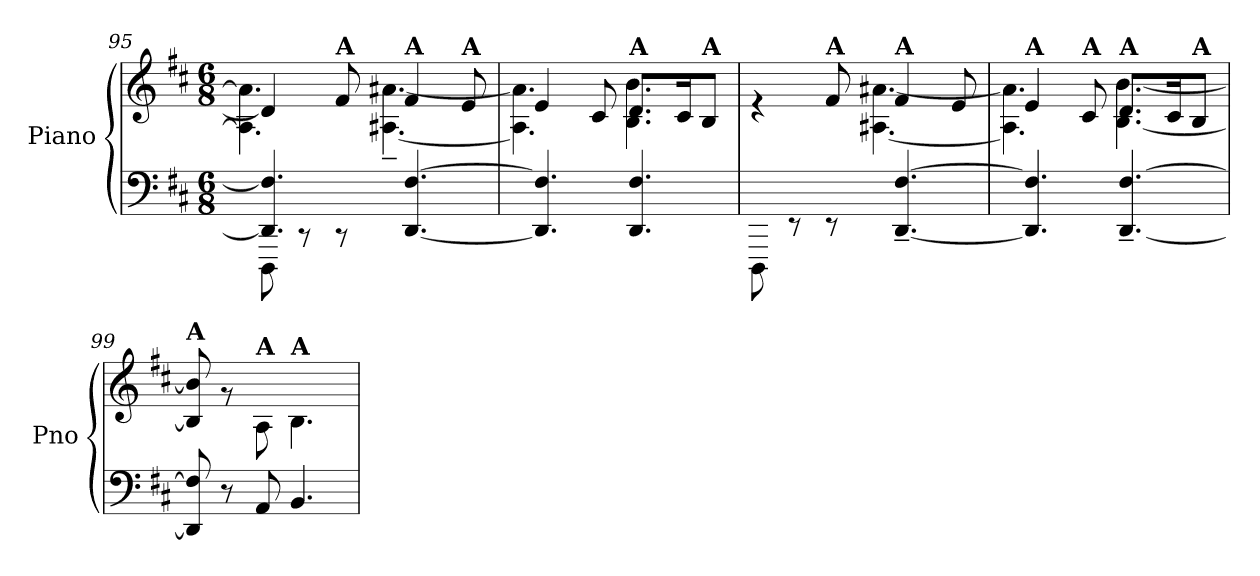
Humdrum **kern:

**kern	**kern
*part1	*part1
*staff2	*staff1
*I"Piano	*
*I'Pno	*
*clefF4	*clefG2
*k[f#c#]	*k[f#c#]
*M6/8	*M6/8
=95	=95
*^	*^
4.DD/] 4.F#/]	8DDD\	4d/]	4.A\] 4.a\]
.	8rCC	.	.
!	!	!LO:TX:a:B:t=A	!
.	8rCC	8f#/	.
!	!	!LO:TX:a:B:t=A	!
[4.DD/ [4.F#/	4.ryy	4f#/	[4.A#X\~ [4.a#X\~
!	!	!LO:TX:a:B:t=A	!
.	.	8e/	.
*v	*v	*	*
=96	=96	=96
4.DD/] 4.F#/]	4e/	4.A#\] 4.a#\]
.	8c#/	.
!	!LO:TX:a:B:t=A	!
4.DD/ 4.F#/	8.d/L	4.B\ 4.b\
.	16c#/K	.
!	!LO:TX:a:B:t=A	!
.	8B/J	.
=97	=97	=97
8DDD\	4re	4.ryy
8rEE	.	.
!	!LO:TX:a:B:t=A	!
8rEE	8f#/	.
!	!LO:TX:a:B:t=A	!
[4.DD/~ [4.F#/~	4f#/	[4.A#X\ [4.a#X\
.	8e/	.
!!LO:LB:g=z	!!
=98	=98	=98
!	!LO:TX:a:B:t=A	!
4.DD/] 4.F#/]	4e/	4.A#\] 4.a#\]
!	!LO:TX:a:B:t=A	!
.	8c#/	.
!	!LO:TX:a:B:t=A	!
[4.DD/~ [4.F#/~	8.d/L	[4.B\ [4.b\
.	16c#/K	.
!	!LO:TX:a:B:t=A	!
.	8B/J	.
=99	=99	=99
!	!LO:TX:a:B:t=A	!
8DD/] 8F#/]	2.reyy	8B/] 8b/]
8r	.	8rg
!	!	!LO:TX:a:B:t=A
8AA/	.	8A\
!	!	!LO:TX:a:B:t=A
4.BB/	.	4.B\
*	*v	*v
=	=
*-	*-
